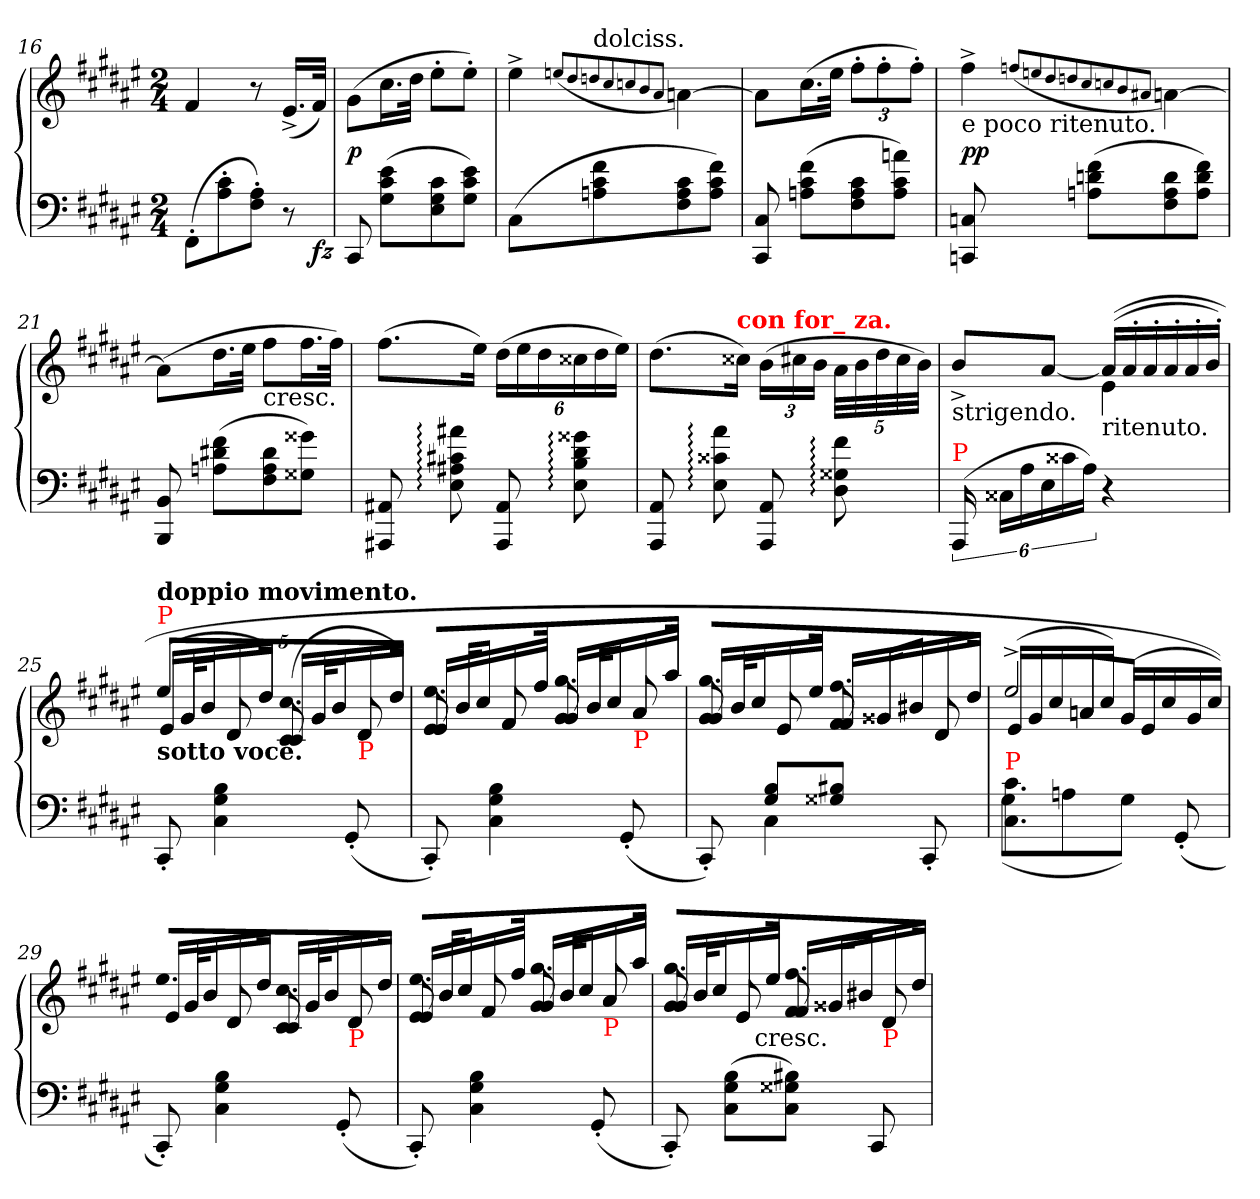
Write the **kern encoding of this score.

**kern	**kern	**dynam
*part1	*part1	*part1
*staff2	*staff1	*staff1/2
*clefF4	*clefG2	*
*k[f#c#g#d#a#e#]	*k[f#c#g#d#a#e#]	*
*F#:	*F#:	*
*M2/4	*M2/4	*
=16	=16	=16
*^	*	*
(>8FF#'L	4...ryy	4f#	.
8c#' 8A#'	.	.	.
8A#' 8F#'J)	.	8r	.
8r	.	(<16.e#^<LL	.
!	!	!	!LO:DY:b=2
.	32ryy	32f#JJk)	fz
*v	*v	*	*
=17	=17	=17
8CC#	(>8g#L	p
(>8e# 8c# 8G#L	16.cc#L	.
.	32dd#JJk	.
8c# 8G# 8E#	8ee#'L	.
8e# 8c# 8G#J)	8ee#'J)	.
=18	=18	=18
*	*^	*
(>8C#L	4ee#^>	8ryy	.
!	!	!LO:TX:a:t=dolciss.	!
8f# 8c# 8An	.	4.ryy	.
.	(<8qqeen/L	.	.
.	8qqdd#/	.	.
.	8qqddn/	.	.
.	8qqcc#/	.	.
.	8qqccn/	.	.
.	8qqb/	.	.
.	8qqa#/J	.	.
8c# 8A 8F#	[4an\)	.	.
8f# 8c# 8AJ)	.	.	.
*	*v	*v	*
=19	=19	=19
8C# 8CC#	8anL]	.
(>8f# 8c# 8AnL	(>16.cc#L	.
.	32ee#JJk	.
*	*Xbrackettup	*
8c# 8A 8F#	12ff#'L	.
.	12ff#'	.
8an 8c# 8AJ)	.	.
.	12ff#'J)	.
=20	=20	=20
!	!LO:TX:b:t=e poco ritenuto.	!
8Cn 8CCn	4ff#^>	pp
(>8f# 8dn 8AnL	.	.
.	(<8qqffn/L	.
.	8qqeen/	.
.	8qqdd#/	.
.	8qqddn/	.
.	8qqcc#/	.
.	8qqccn/	.
.	8qqb/	.
.	8qqa#X/J	.
8d 8A 8F#	[4an\)	.
8f# 8d 8AJ)	.	.
=21	=21	=21
8BB 8BBB	(>8anL]	.
(>8f# 8d#X 8AnL	16.dd#L	.
.	32ee#JJk	.
!	!LO:TX:c:t=cresc.	!
8d# 8A 8F#	8ff#L	.
8g##X 8G##XJ)	16.ff#L	.
.	32ff#JJk)	.
=22	=22	=22
8AA#X 8AAA#X	(>8.ff#L	.
8a#X: 8c#X: 8A#X: 8E#:	.	.
.	16ee#Jk)	.
8AA# 8AAA#	(>24dd#LL	.
.	24ee#	.
.	24dd#	.
8g##X: 8d#: 8B: 8E#:	24cc##X	.
.	24dd#	.
.	24ee#JJ)	.
=23	=23	=23
8AA# 8AAA#	(>8.dd#L	.
8a#: 8c##X: 8E#:	.	.
!	!LO:TX:a:B:color=red:t=con for_ za.	!
.	16cc##XJk)	.
8AA# 8AAA#	(>24bLL	.
.	24cc#X	.
.	24bJJ	.
8f#: 8G##X: 8D#:	40a#LLL	.
.	40b	.
.	40dd#	.
.	40cc#	.
.	40bJJJ)	.
=24	=24	=24
*	*^	*
!	!LO:TX:b:t=strigendo.	!	!
!LO:TX:a:color=red:t=P	!	!	!
(>24AAA#	8b^>L	4ryy	.
24C##XLL	.	.	.
24A#	.	.	.
24E#	[8a#J	.	.
24c##X	.	.	.
24A#JJ)	.	.	.
*	*Xtuplet	*	*
!	!LO:TX:b:t=ritenuto.	!	!
4r	(<(>24a#LL]	4e#	.
.	24a#'<	.	.
.	24a#'<	.	.
.	24a#'<	.	.
.	24a#'<	.	.
.	24b'<JJ)	.	.
*	*v	*v	*
=25	=25	=25
*	*tuplet	*
!	!LO:N:vis=4.	!
*	*^	*
*	*	*Xtuplet	*
*	*^	*^	*
!	!LO:TX:a:color=red:t=P	!	!	!	!
!	!LO:TX:a:B:t=doppio movimento.	!	!	!	!
!	!LO:TX:b:B:t=sotto voce.	!	!	!	!
8CC#'	(>5ee#	20ryy	20e#LL	10.ryy	.
.	.	20g#/KL	20g#	.	.
.	.	10b/J	20b	.	.
4B 4G# 4C#	.	.	.	.	.
.	.	.	20d#	10d#/	.
.	20dd#JJ)	20ryy	20dd#JJ	.	.
*	*tuplet	*	*	*	*
!	!LO:N:vis=4.	!	!	!	!
*	*	*Xtuplet	*	*	*
.	(>5cc#	20ryy	20c#LL	10c#/	.
.	.	20g#/KL	20g#	.	.
.	.	10b/J	20b	20ryy	.
(<8GG#'	.	.	.	.	.
!	!	!	!LO:TX:b:color=red:t=P	!	!
.	.	.	20d#	10d#/	.
.	20dd#JJ)	20ryy	20dd#JJ	.	.
=26	=26	=26	=26	=26	=26
!	!LO:N:vis=4.	!	!	!	!
8CC#')	5ee#	20ryy	20e#LL	10e#/	.
.	.	20b/KL	20b	.	.
.	.	10cc#/J	20cc#	20ryy	.
4B 4G# 4C#	.	.	.	.	.
.	.	.	20f#	10f#/	.
.	20ff#JJ	20ryy	20ff#JJ	.	.
!	!LO:N:vis=4.	!	!	!	!
.	5gg#	20ryy	20g#LL	10g#/	.
.	.	20b/KL	20b	.	.
.	.	10cc#/J	20cc#	20ryy	.
(<8GG#'	.	.	.	.	.
!	!	!	!LO:TX:b:color=red:t=P	!	!
.	.	.	20a#	10a#/	.
.	20aa#JJ	20ryy	20aa#JJ	.	.
=27	=27	=27	=27	=27	=27
*^	*	*	*	*	*
!	!	!LO:N:vis=4.	!	!	!	!
8ryy	8CC#')	5gg#	20ryy	20g#LL	10g#/	.
.	.	.	20b/KL	20b	.	.
.	.	.	10cc#/J	20cc#	20ryy	.
8B 8G#L	4C#	.	.	.	.	.
.	.	.	.	20e#	10e#/	.
.	.	20ee#JJ	20ryy	20ee#JJ	.	.
!	!	!LO:N:vis=4.	!	!	!	!
8B#X 8G##XJ	.	5ff#	20ryy	20f#LL	10f#/	.
.	.	.	20g##X/KL	20g##X	.	.
.	.	.	10b#X/J	20b#X	20ryy	.
8ryy	8CC#'/	.	.	.	.	.
.	.	.	.	20d#	10d#/	.
.	.	20dd#JJ	20ryy	20dd#JJ	.	.
*	*	*	*	*v	*v	*
=28	=28	=28	=28	=28	=28
!LO:TX:a:color=red:t=P	!	!	!	!	!
4.c#\ 4.C#\	(>8G#L	(>2ee#^>	10.ryy	20e#LL	.
.	.	.	.	20g#	.
.	.	.	.	20cc#	.
.	8An	.	.	.	.
.	.	.	10an/L	20an	.
.	.	.	.	20cc#JJ)	.
.	8G#J)	.	10g#/J	(>20g#LL	.
.	.	.	.	20e#	.
.	.	.	20ryy	20cc#	.
(<8GG#'/	8ryy	.	.	.	.
.	.	.	10ryy	20g#	.
.	.	.	.	20cc#JJ))	.
*v	*v	*	*	*	*
=29	=29	=29	=29	=29
!	!LO:N:vis=4.	!	!	!
*	*	*	*^	*
8CC#')	5ee#	20ryy	20e#LL	10.ryy	.
.	.	20g#/KL	20g#	.	.
.	.	10b/J	20b	.	.
4B 4G# 4C#	.	.	.	.	.
.	.	.	20d#	10d#/	.
.	20dd#JJ	20ryy	20dd#JJ	.	.
!	!LO:N:vis=4.	!	!	!	!
.	5cc#	20ryy	20c#LL	10c#/	.
.	.	20g#/KL	20g#	.	.
.	.	10b/J	20b	20ryy	.
(<8GG#'	.	.	.	.	.
!	!	!	!LO:TX:b:color=red:t=P	!	!
.	.	.	20d#	10d#/	.
.	20dd#JJ	20ryy	20dd#JJ	.	.
=30	=30	=30	=30	=30	=30
!	!LO:N:vis=4.	!	!	!	!
8CC#')	5ee#	20ryy	20e#LL	10e#/	.
.	.	20b/KL	20b	.	.
.	.	10cc#/J	20cc#	20ryy	.
4B 4G# 4C#	.	.	.	.	.
.	.	.	20f#	10f#/	.
.	20ff#JJ	20ryy	20ff#JJ	.	.
!	!LO:N:vis=4.	!	!	!	!
.	5gg#	20ryy	20g#LL	10g#/	.
.	.	20b/KL	20b	.	.
.	.	10cc#/J	20cc#	20ryy	.
(<8GG#'	.	.	.	.	.
!	!	!	!LO:TX:b:color=red:t=P	!	!
.	.	.	20a#	10a#/	.
.	20aa#JJ	20ryy	20aa#JJ	.	.
=31	=31	=31	=31	=31	=31
!	!LO:N:vis=4.	!	!	!	!
8CC#')	5gg#	20ryy	20g#LL	10g#/	.
.	.	20b/KL	20b	.	.
.	.	10cc#/J	20cc#	20ryy	.
(8B 8G# 8C#L	.	.	.	.	.
.	.	.	20e#	10e#/	.
!	!LO:TX:c:t=cresc.	!	!	!	!
.	20ee#JJ	20ryy	20ee#JJ	.	.
!	!LO:N:vis=4.	!	!	!	!
8B#X 8G##X 8C#J)	5ff#	20ryy	20f#LL	10f#/	.
.	.	20g##X/KL	20g##X	.	.
.	.	10b#X/J	20b#X	20ryy	.
8CC#	.	.	.	.	.
!	!	!	!LO:TX:b:color=red:t=P	!	!
.	.	.	20d#	10d#/	.
.	20dd#JJ	20ryy	20dd#JJ	.	.
*	*v	*v	*v	*v	*
=	=	=
*-	*-	*-
